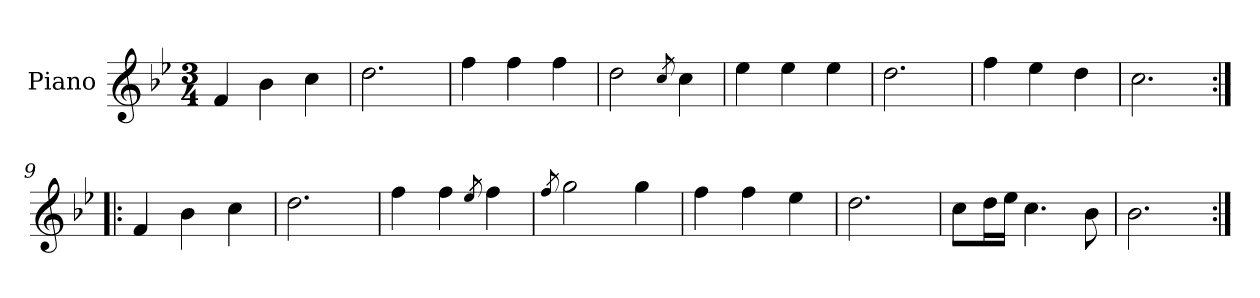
**kern
*part1
*staff1
*I"Piano
*I'Pno.
*clefG2
*k[b-e-]
*M3/4
=1
4f/
4b-\
4cc\
=2
2.dd\
=3
4ff\
4ff\
4ff\
=4
2dd\
8qcc/
4cc\
=5
4ee-\
4ee-\
4ee-\
=6
2.dd\
=7
4ff\
4ee-\
4dd\
=8
2.cc\
=9:|!|:
4f/
4b-\
4cc\
=10
2.dd\
!!LO:LB:g=z
=11
4ff\
4ff\
8qee-/
4ff\
=12
8qff/
2gg\
4gg\
=13
4ff\
4ff\
4ee-\
=14
2.dd\
=15
8cc\L
16dd\L
16ee-\JJ
4.cc\
8b-\
=16
2.b-\
=:|!
*-
